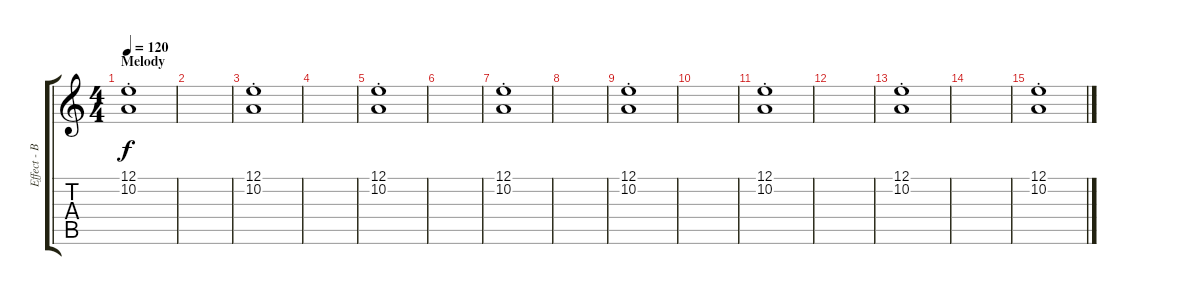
\track ("Effect - Bells" "Effect - B") {instrument tubularbells}
\staff {score tabs}
\tuning (E4 B3 G3 D3 A2 E2) {hide}
\ts (4 4)
\section ("" "Melody")
\tempo 120
\clef g2
\ks c
(12.1{st} 10.2{st}).1{dy f} |
|
(12.1{st} 10.2{st}).1 |
|
(12.1{st} 10.2{st}).1 |
|
(12.1{st} 10.2{st}).1 |
|
(12.1{st} 10.2{st}).1 |
|
(12.1{st} 10.2{st}).1 |
|
(12.1{st} 10.2{st}).1 |
|
(12.1{st} 10.2{st}).1
